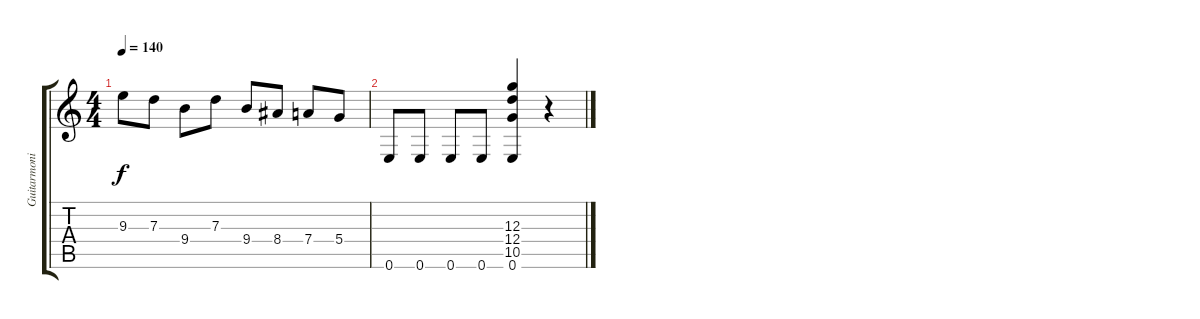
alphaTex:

\track ("Guitarmonics" "Guitarmoni") {instrument overdrivenguitar}
\staff {score tabs}
\tuning (E4 B3 G3 D3 A2 E2) {hide}
\ts (4 4)
\tempo 140
\clef g2
\ks c
9.3.8{dy f} 7.3.8 9.4.8 7.3.8 9.4.8 8.4.8 7.4.8 5.4.8 |
0.6.8 0.6.8 0.6.8 0.6.8 (12.3 12.4 10.5 0.6).4 r.4
